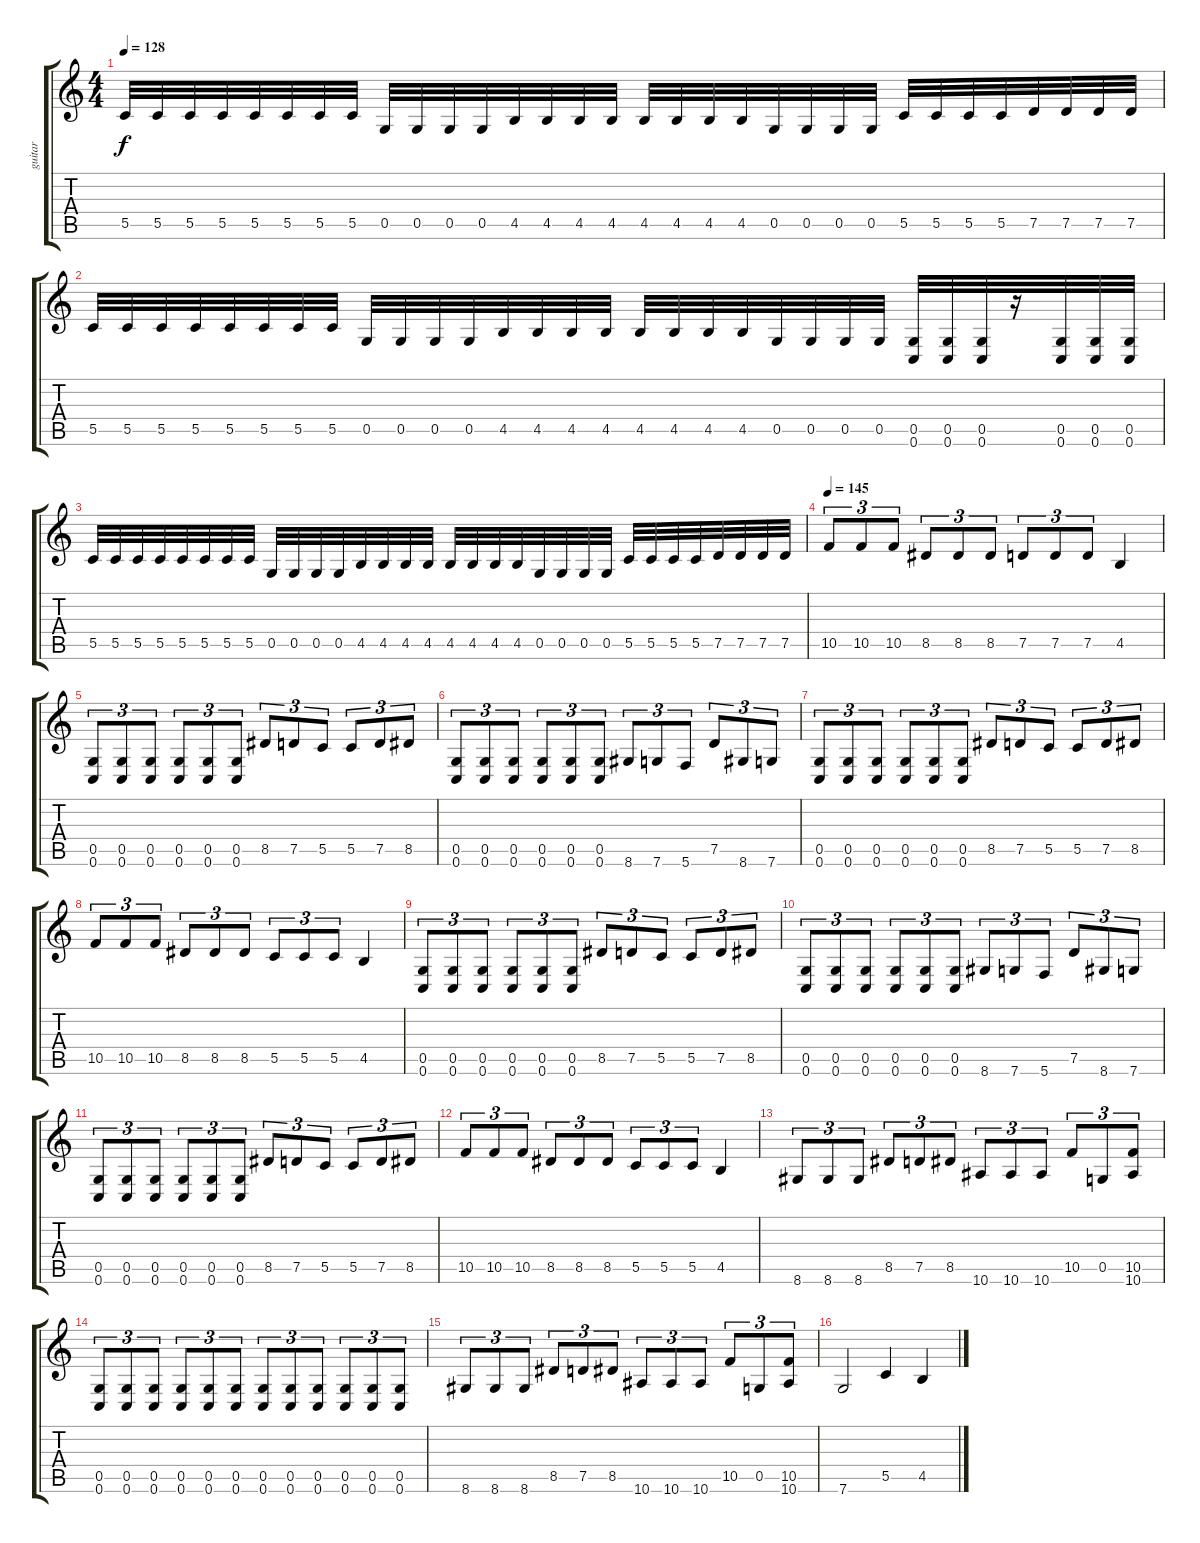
\track ("guitar" "guitar") {instrument distortionguitar}
\staff {score tabs}
\tuning (D4 A3 F3 C3 G2 C2) {hide}
\ts (4 4)
\tempo 128
\clef g2
\ks c
5.5.32{dy f} 5.5.32 5.5.32 5.5.32 5.5.32 5.5.32 5.5.32 5.5.32 0.5.32 0.5.32 0.5.32 0.5.32 4.5.32 4.5.32 4.5.32 4.5.32 4.5.32 4.5.32 4.5.32 4.5.32 0.5.32 0.5.32 0.5.32 0.5.32 5.5.32 5.5.32 5.5.32 5.5.32 7.5.32 7.5.32 7.5.32 7.5.32 |
5.5.32 5.5.32 5.5.32 5.5.32 5.5.32 5.5.32 5.5.32 5.5.32 0.5.32 0.5.32 0.5.32 0.5.32 4.5.32 4.5.32 4.5.32 4.5.32 4.5.32 4.5.32 4.5.32 4.5.32 0.5.32 0.5.32 0.5.32 0.5.32 (0.5 0.6).32 (0.5 0.6).32 (0.5 0.6).32 r.16 (0.5 0.6).32 (0.5 0.6).32 (0.5 0.6).32 |
5.5.32 5.5.32 5.5.32 5.5.32 5.5.32 5.5.32 5.5.32 5.5.32 0.5.32 0.5.32 0.5.32 0.5.32 4.5.32 4.5.32 4.5.32 4.5.32 4.5.32 4.5.32 4.5.32 4.5.32 0.5.32 0.5.32 0.5.32 0.5.32 5.5.32 5.5.32 5.5.32 5.5.32 7.5.32 7.5.32 7.5.32 7.5.32 |
\tempo 145
10.5.8{tu (3 2)} 10.5.8{tu (3 2)} 10.5.8{tu (3 2)} 8.5.8{tu (3 2)} 8.5.8{tu (3 2)} 8.5.8{tu (3 2)} 7.5.8{tu (3 2)} 7.5.8{tu (3 2)} 7.5.8{tu (3 2)} 4.5.4 |
(0.5 0.6).8{tu (3 2)} (0.5 0.6).8{tu (3 2)} (0.5 0.6).8{tu (3 2)} (0.5 0.6).8{tu (3 2)} (0.5 0.6).8{tu (3 2)} (0.5 0.6).8{tu (3 2)} 8.5.8{tu (3 2)} 7.5.8{tu (3 2)} 5.5.8{tu (3 2)} 5.5.8{tu (3 2)} 7.5.8{tu (3 2)} 8.5.8{tu (3 2)} |
(0.5 0.6).8{tu (3 2)} (0.5 0.6).8{tu (3 2)} (0.5 0.6).8{tu (3 2)} (0.5 0.6).8{tu (3 2)} (0.5 0.6).8{tu (3 2)} (0.5 0.6).8{tu (3 2)} 8.6.8{tu (3 2)} 7.6.8{tu (3 2)} 5.6.8{tu (3 2)} 7.5.8{tu (3 2)} 8.6.8{tu (3 2)} 7.6.8{tu (3 2)} |
(0.5 0.6).8{tu (3 2)} (0.5 0.6).8{tu (3 2)} (0.5 0.6).8{tu (3 2)} (0.5 0.6).8{tu (3 2)} (0.5 0.6).8{tu (3 2)} (0.5 0.6).8{tu (3 2)} 8.5.8{tu (3 2)} 7.5.8{tu (3 2)} 5.5.8{tu (3 2)} 5.5.8{tu (3 2)} 7.5.8{tu (3 2)} 8.5.8{tu (3 2)} |
10.5.8{tu (3 2)} 10.5.8{tu (3 2)} 10.5.8{tu (3 2)} 8.5.8{tu (3 2)} 8.5.8{tu (3 2)} 8.5.8{tu (3 2)} 5.5.8{tu (3 2)} 5.5.8{tu (3 2)} 5.5.8{tu (3 2)} 4.5.4 |
(0.5 0.6).8{tu (3 2)} (0.5 0.6).8{tu (3 2)} (0.5 0.6).8{tu (3 2)} (0.5 0.6).8{tu (3 2)} (0.5 0.6).8{tu (3 2)} (0.5 0.6).8{tu (3 2)} 8.5.8{tu (3 2)} 7.5.8{tu (3 2)} 5.5.8{tu (3 2)} 5.5.8{tu (3 2)} 7.5.8{tu (3 2)} 8.5.8{tu (3 2)} |
(0.5 0.6).8{tu (3 2)} (0.5 0.6).8{tu (3 2)} (0.5 0.6).8{tu (3 2)} (0.5 0.6).8{tu (3 2)} (0.5 0.6).8{tu (3 2)} (0.5 0.6).8{tu (3 2)} 8.6.8{tu (3 2)} 7.6.8{tu (3 2)} 5.6.8{tu (3 2)} 7.5.8{tu (3 2)} 8.6.8{tu (3 2)} 7.6.8{tu (3 2)} |
(0.5 0.6).8{tu (3 2)} (0.5 0.6).8{tu (3 2)} (0.5 0.6).8{tu (3 2)} (0.5 0.6).8{tu (3 2)} (0.5 0.6).8{tu (3 2)} (0.5 0.6).8{tu (3 2)} 8.5.8{tu (3 2)} 7.5.8{tu (3 2)} 5.5.8{tu (3 2)} 5.5.8{tu (3 2)} 7.5.8{tu (3 2)} 8.5.8{tu (3 2)} |
10.5.8{tu (3 2)} 10.5.8{tu (3 2)} 10.5.8{tu (3 2)} 8.5.8{tu (3 2)} 8.5.8{tu (3 2)} 8.5.8{tu (3 2)} 5.5.8{tu (3 2)} 5.5.8{tu (3 2)} 5.5.8{tu (3 2)} 4.5.4 |
8.6.8{tu (3 2)} 8.6.8{tu (3 2)} 8.6.8{tu (3 2)} 8.5.8{tu (3 2)} 7.5.8{tu (3 2)} 8.5.8{tu (3 2)} 10.6.8{tu (3 2)} 10.6.8{tu (3 2)} 10.6.8{tu (3 2)} 10.5.8{tu (3 2)} 0.5.8{tu (3 2)} (10.5 10.6).8{tu (3 2)} |
(0.5 0.6).8{tu (3 2)} (0.5 0.6).8{tu (3 2)} (0.5 0.6).8{tu (3 2)} (0.5 0.6).8{tu (3 2)} (0.5 0.6).8{tu (3 2)} (0.5 0.6).8{tu (3 2)} (0.5 0.6).8{tu (3 2)} (0.5 0.6).8{tu (3 2)} (0.5 0.6).8{tu (3 2)} (0.5 0.6).8{tu (3 2)} (0.5 0.6).8{tu (3 2)} (0.5 0.6).8{tu (3 2)} |
8.6.8{tu (3 2)} 8.6.8{tu (3 2)} 8.6.8{tu (3 2)} 8.5.8{tu (3 2)} 7.5.8{tu (3 2)} 8.5.8{tu (3 2)} 10.6.8{tu (3 2)} 10.6.8{tu (3 2)} 10.6.8{tu (3 2)} 10.5.8{tu (3 2)} 0.5.8{tu (3 2)} (10.5 10.6).8{tu (3 2)} |
7.6.2 5.5.4 4.5.4
